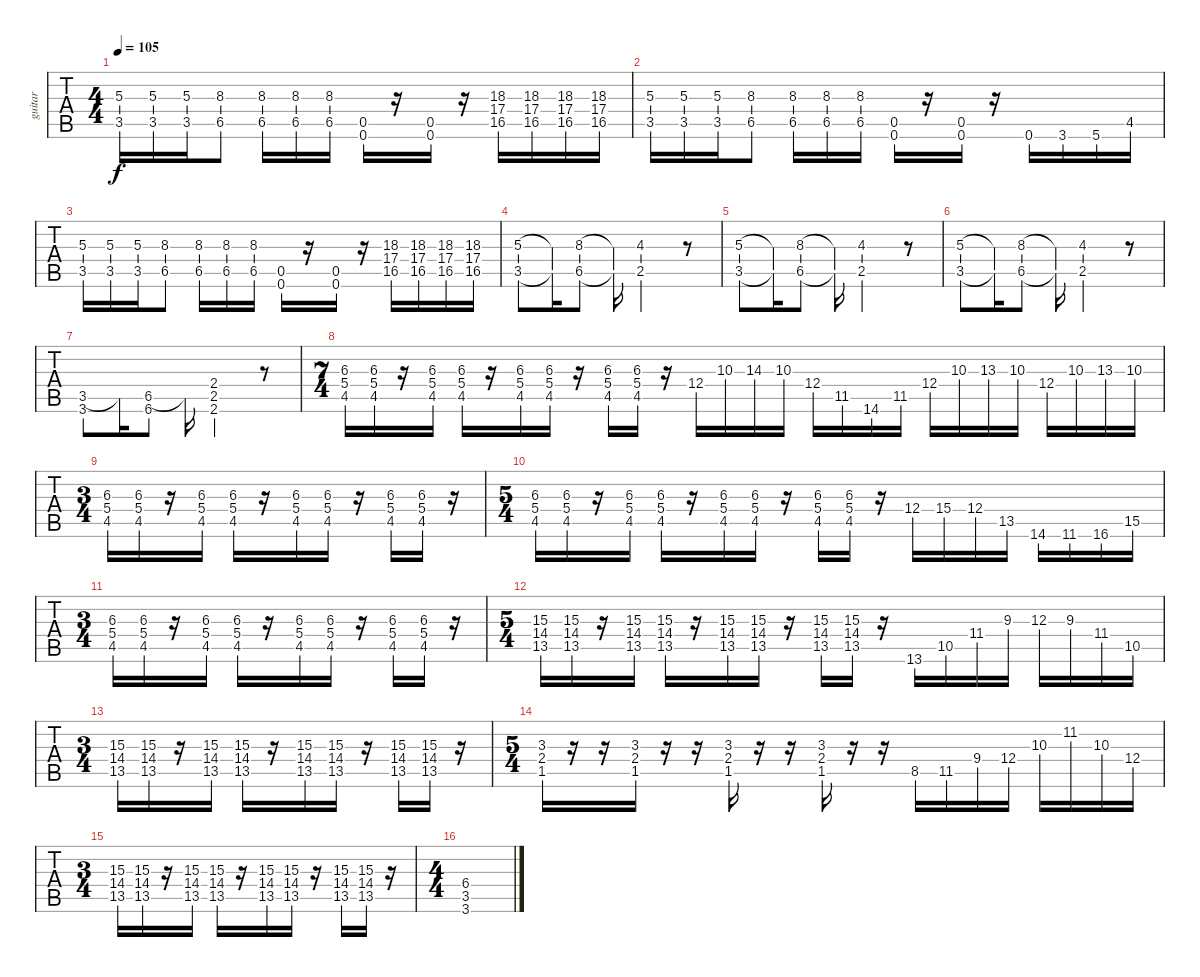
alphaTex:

\track ("guitar" "guitar") {instrument overdrivenguitar}
\staff {tabs}
\tuning (A3 Gb3 D3 A2 E2 A1) {hide}
\ts (4 4)
\tempo 105
\clef f4
\ks c
(5.3 3.5).16{dy f} (5.3 3.5).16 (5.3 3.5).16 (8.3 6.5).8 (8.3 6.5).16 (8.3 6.5).16 (8.3 6.5).16 (0.5 0.6).16 r.16 (0.5 0.6).16 r.16 (18.3 17.4 16.5).16 (18.3 17.4 16.5).16 (18.3 17.4 16.5).16 (18.3 17.4 16.5).16 |
(5.3 3.5).16 (5.3 3.5).16 (5.3 3.5).16 (8.3 6.5).8 (8.3 6.5).16 (8.3 6.5).16 (8.3 6.5).16 (0.5 0.6).16 r.16 (0.5 0.6).16 r.16 0.6.16 3.6.16 5.6.16 4.5.16 |
(5.3 3.5).16 (5.3 3.5).16 (5.3 3.5).16 (8.3 6.5).8 (8.3 6.5).16 (8.3 6.5).16 (8.3 6.5).16 (0.5 0.6).16 r.16 (0.5 0.6).16 r.16 (18.3 17.4 16.5).16 (18.3 17.4 16.5).16 (18.3 17.4 16.5).16 (18.3 17.4 16.5).16 |
(5.3 3.5).8 (5.3{t} 3.5{t}).16 (8.3 6.5).8 (8.3{t} 6.5{t}).16 (4.3 2.5).2 r.8 |
(5.3 3.5).8 (5.3{t} 3.5{t}).16 (8.3 6.5).8 (8.3{t} 6.5{t}).16 (4.3 2.5).2 r.8 |
(5.3 3.5).8 (5.3{t} 3.5{t}).16 (8.3 6.5).8 (8.3{t} 6.5{t}).16 (4.3 2.5).2 r.8 |
(3.5 3.6).8 3.5{t}.16 (6.5 6.6).8 6.5{t}.16 (2.4 2.5 2.6).2 r.8 |
\ts (7 4)
(6.3 5.4 4.5).16 (6.3 5.4 4.5).16 r.16 (6.3 5.4 4.5).16 (6.3 5.4 4.5).16 r.16 (6.3 5.4 4.5).16 (6.3 5.4 4.5).16 r.16 (6.3 5.4 4.5).16 (6.3 5.4 4.5).16 r.16 12.4.16 10.3.16 14.3.16 10.3.16 12.4.16 11.5.16 14.6.16 11.5.16 12.4.16 10.3.16 13.3.16 10.3.16 12.4.16 10.3.16 13.3.16 10.3.16 |
\ts (3 4)
(6.3 5.4 4.5).16 (6.3 5.4 4.5).16 r.16 (6.3 5.4 4.5).16 (6.3 5.4 4.5).16 r.16 (6.3 5.4 4.5).16 (6.3 5.4 4.5).16 r.16 (6.3 5.4 4.5).16 (6.3 5.4 4.5).16 r.16 |
\ts (5 4)
(6.3 5.4 4.5).16 (6.3 5.4 4.5).16 r.16 (6.3 5.4 4.5).16 (6.3 5.4 4.5).16 r.16 (6.3 5.4 4.5).16 (6.3 5.4 4.5).16 r.16 (6.3 5.4 4.5).16 (6.3 5.4 4.5).16 r.16 12.4.16 15.4.16 12.4.16 13.5.16 14.6.16 11.6.16 16.6.16 15.5.16 |
\ts (3 4)
(6.3 5.4 4.5).16 (6.3 5.4 4.5).16 r.16 (6.3 5.4 4.5).16 (6.3 5.4 4.5).16 r.16 (6.3 5.4 4.5).16 (6.3 5.4 4.5).16 r.16 (6.3 5.4 4.5).16 (6.3 5.4 4.5).16 r.16 |
\ts (5 4)
(15.3 14.4 13.5).16 (15.3 14.4 13.5).16 r.16 (15.3 14.4 13.5).16 (15.3 14.4 13.5).16 r.16 (15.3 14.4 13.5).16 (15.3 14.4 13.5).16 r.16 (15.3 14.4 13.5).16 (15.3 14.4 13.5).16 r.16 13.6.16 10.5.16 11.4.16 9.3.16 12.3.16 9.3.16 11.4.16 10.5.16 |
\ts (3 4)
(15.3 14.4 13.5).16 (15.3 14.4 13.5).16 r.16 (15.3 14.4 13.5).16 (15.3 14.4 13.5).16 r.16 (15.3 14.4 13.5).16 (15.3 14.4 13.5).16 r.16 (15.3 14.4 13.5).16 (15.3 14.4 13.5).16 r.16 |
\ts (5 4)
(3.3 2.4 1.5).16 r.16 r.16 (3.3 2.4 1.5).16 r.16 r.16 (3.3 2.4 1.5).16 r.16 r.16 (3.3 2.4 1.5).16 r.16 r.16 8.5.16 11.5.16 9.4.16 12.4.16 10.3.16 11.2.16 10.3.16 12.4.16 |
\ts (3 4)
(15.3 14.4 13.5).16 (15.3 14.4 13.5).16 r.16 (15.3 14.4 13.5).16 (15.3 14.4 13.5).16 r.16 (15.3 14.4 13.5).16 (15.3 14.4 13.5).16 r.16 (15.3 14.4 13.5).16 (15.3 14.4 13.5).16 r.16 |
\ts (4 4)
(6.4 3.5 3.6).1
